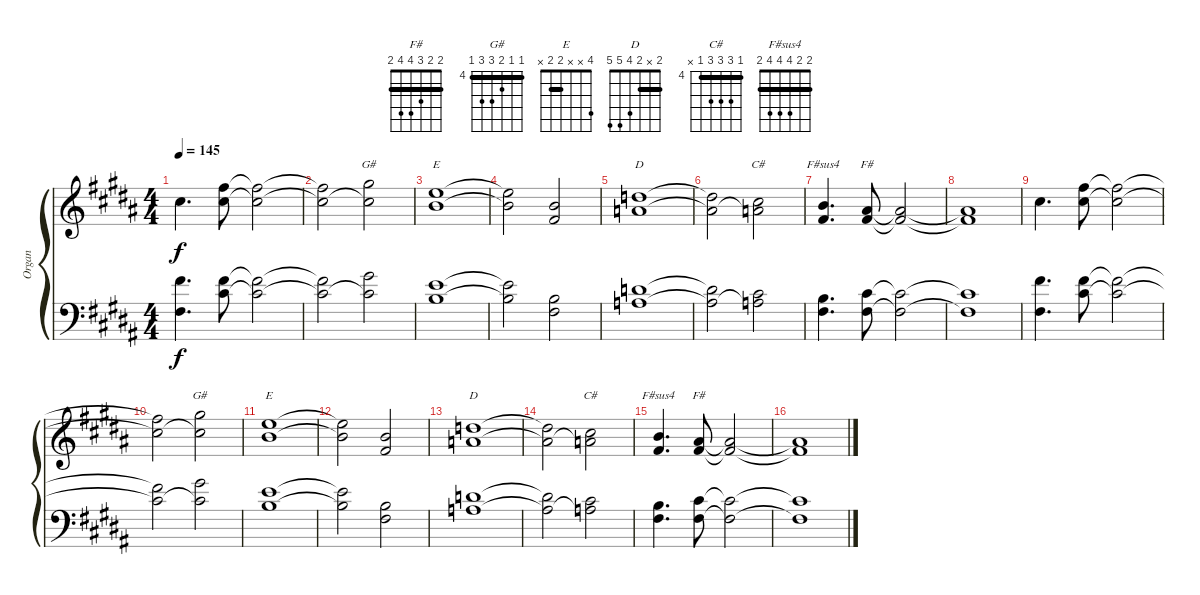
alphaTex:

\defaultSystemsLayout 4
\bracketExtendMode groupsimilarinstruments
\otherSystemsTrackNameOrientation horizontal
\track ("Organ / E. Piano" "Organ") {multiBarRest instrument drawbarorgan}
\staff {score}
\tuning (E4 B3 G3 D3 A2 E2)
\chord ("F#" 2 2 3 4 4 2) {showfingering false barre (2 2)}
\chord ("G#" 4 4 5 6 6 4) {firstfret 4 showfingering false barre (4 4)}
\chord ("E" 4 x x 2 2 x) {showfingering false barre 2}
\chord ("D" 2 x 2 4 5 5) {showfingering false barre 2}
\chord ("C#" 4 6 6 6 4 x) {firstfret 4 showfingering false barre 4}
\chord ("F#sus4" 2 2 4 4 4 2) {showfingering false barre (2 2)}
\ts (4 4)
\tempo 145
\clef g2
\ks b
14.2{acc #}.4{d dy f beam Down} (14.2{acc #} 14.1{acc #}).8{beam Down} (14.1{t acc #} 14.2{t acc #}).2{beam Down} |
(14.2{t acc #} 14.1{t acc #}).2{beam Down} (14.2{t acc #} 16.1{acc #}).2{ch "G#" beam Down} |
(12.1{acc forcenatural} 12.2{acc forcenatural}).1{ch "E" beam Down} |
(12.2{t acc forcenatural} 12.1{t acc forcenatural}).2{beam Down} (7.1{acc forcenatural} 7.2{acc #}).2{beam Up} |
(10.1{acc forcenatural} 10.2{acc forcenatural}).1{ch "D" beam Down} |
(10.2{t acc forcenatural} 10.1{t acc forcenatural}).2{beam Down} (10.2{t acc forcenatural} 9.1{acc #}).2{ch "C#" beam Down} |
(7.1{acc forcenatural} 7.2{acc #}).4{d ch "F#sus4" beam Up} (11.2{acc #} 11.3{acc #}).8{ch "F#" beam Up} (11.2{t acc #} 11.3{t acc #}).2{beam Up} |
(11.2{t acc #} 11.3{t acc #}).1{beam Up} |
14.2{acc #}.4{d beam Down} (14.2{acc #} 14.1{acc #}).8{beam Down} (14.1{t acc #} 14.2{t acc #}).2{beam Down} |
(14.2{t acc #} 14.1{t acc #}).2{beam Down} (14.2{t acc #} 16.1{acc #}).2{ch "G#" beam Down} |
(12.1{acc forcenatural} 12.2{acc forcenatural}).1{ch "E" beam Down} |
(12.2{t acc forcenatural} 12.1{t acc forcenatural}).2{beam Down} (7.1{acc forcenatural} 7.2{acc #}).2{beam Up} |
(10.1{acc forcenatural} 10.2{acc forcenatural}).1{ch "D" beam Down} |
(10.2{t acc forcenatural} 10.1{t acc forcenatural}).2{beam Down} (10.2{t acc forcenatural} 9.1{acc #}).2{ch "C#" beam Down} |
(7.1{acc forcenatural} 7.2{acc #}).4{d ch "F#sus4" beam Up} (11.2{acc #} 11.3{acc #}).8{ch "F#" beam Up} (11.2{t acc #} 11.3{t acc #}).2{beam Up} |
(11.2{t acc #} 11.3{t acc #}).1{beam Up}
\staff {score}
\tuning (E4 B3 G3 D3 A2 E2)
\clef f4
\ottava regular
\simile none
\ks b
(2.1{acc #} 4.4{acc #}).4{d dy f beam Down} (2.1{acc #} 2.2{acc #}).8{beam Down} (2.1{t acc #} 2.2{t acc #}).2{beam Down} |
(2.1{t acc #} 2.2{t acc #}).2{beam Down} (4.1{acc #} 2.2{t acc #}).2{beam Down} |
(0.1{acc forcenatural} 0.2{acc forcenatural}).1{beam Down} |
(0.2{t acc forcenatural} 0.1{t acc forcenatural}).2{beam Down} (0.2{acc forcenatural} 4.4{acc #}).2{beam Down} |
(3.2{acc forcenatural} 2.3{acc forcenatural}).1{beam Down} |
(2.3{t acc forcenatural} 3.2{t acc forcenatural}).2{beam Down} (2.3{t acc forcenatural} 2.2{acc #}).2{beam Down} |
(4.3{acc forcenatural} 4.4{acc #}).4{d beam Down} (2.2{acc #} 4.4{acc #}).8{beam Down} (2.2{t acc #} 4.4{t acc #}).2{beam Down} |
(2.2{t acc #} 4.4{t acc #}).1{beam Down} |
(2.1{acc #} 4.4{acc #}).4{d beam Down} (2.1{acc #} 2.2{acc #}).8{beam Down} (2.1{t acc #} 2.2{t acc #}).2{beam Down} |
(2.1{t acc #} 2.2{t acc #}).2{beam Down} (4.1{acc #} 2.2{t acc #}).2{beam Down} |
(0.1{acc forcenatural} 0.2{acc forcenatural}).1{beam Down} |
(0.2{t acc forcenatural} 0.1{t acc forcenatural}).2{beam Down} (0.2{acc forcenatural} 4.4{acc #}).2{beam Down} |
(3.2{acc forcenatural} 2.3{acc forcenatural}).1{beam Down} |
(2.3{t acc forcenatural} 3.2{t acc forcenatural}).2{beam Down} (2.3{t acc forcenatural} 2.2{acc #}).2{beam Down} |
(4.3{acc forcenatural} 4.4{acc #}).4{d beam Down} (2.2{acc #} 4.4{acc #}).8{beam Down} (2.2{t acc #} 4.4{t acc #}).2{beam Down} |
(2.2{t acc #} 4.4{t acc #}).1{beam Down}
